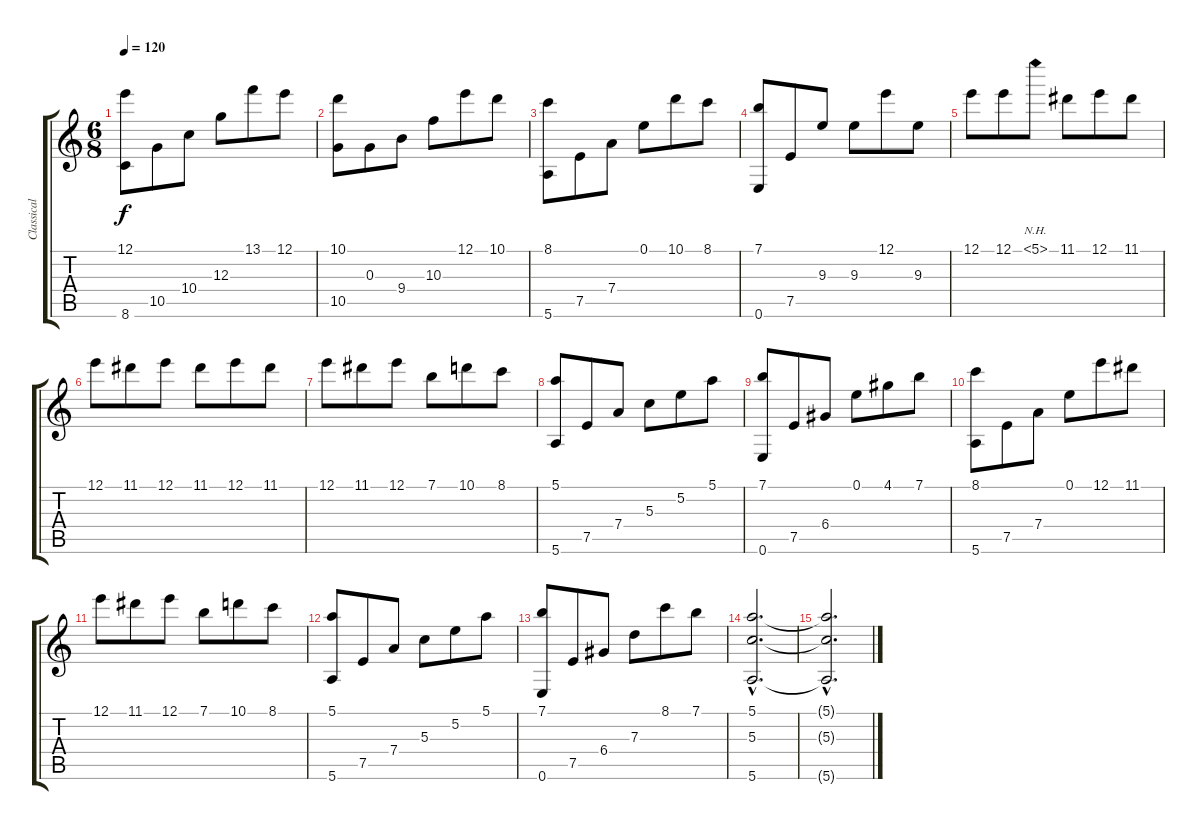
\track ("Classical Guitar" "Classical ") {instrument acousticguitarnylon}
\staff {score tabs}
\tuning (E4 B3 G3 D3 A2 E2) {hide}
\ts (6 8)
\tempo 120
\clef g2
\ks c
(12.1 8.6).8{dy f} 10.5.8 10.4.8 12.3.8 13.1.8 12.1.8 |
(10.1 10.5).8 0.3.8 9.4.8 10.3.8 12.1.8 10.1.8 |
(8.1 5.6).8 7.5.8 7.4.8 0.1.8 10.1.8 8.1.8 |
(7.1 0.6).8 7.5.8 9.3.8 9.3.8 12.1.8 9.3.8 |
12.1.8 12.1.8 5.1{nh}.8 11.1.8 12.1.8 11.1.8 |
12.1.8 11.1.8 12.1.8 11.1.8 12.1.8 11.1.8 |
12.1.8 11.1.8 12.1.8 7.1.8 10.1.8 8.1.8 |
(5.1 5.6).8 7.5.8 7.4.8 5.3.8 5.2.8 5.1.8 |
(7.1 0.6).8 7.5.8 6.4.8 0.1.8 4.1.8 7.1.8 |
(8.1 5.6).8 7.5.8 7.4.8 0.1.8 12.1.8 11.1.8 |
12.1.8 11.1.8 12.1.8 7.1.8 10.1.8 8.1.8 |
(5.1 5.6).8 7.5.8 7.4.8 5.3.8 5.2.8 5.1.8 |
(7.1 0.6).8 7.5.8 6.4.8 7.3.8 8.1.8 7.1.8 |
(5.1{hac} 5.3{hac} 5.6{hac}).2{d} |
(5.1{hac t} 5.3{hac t} 5.6{hac t}).2{d}
